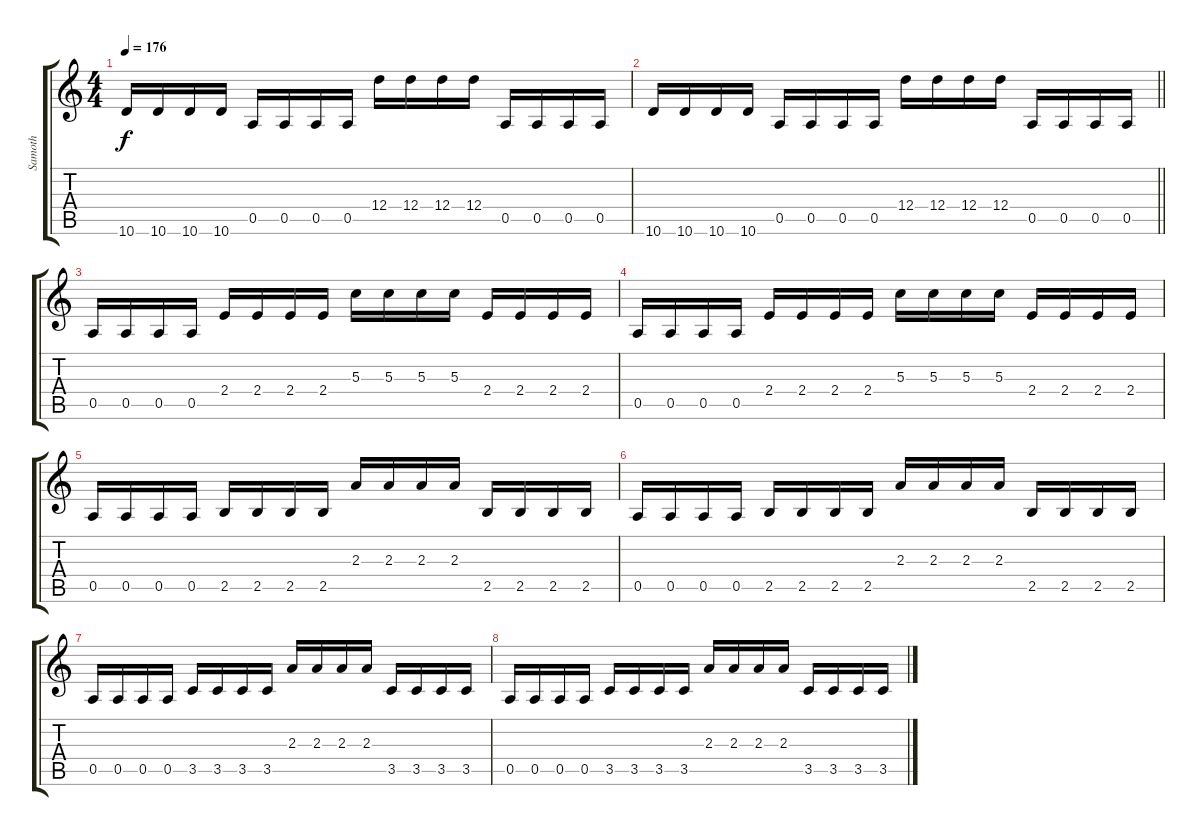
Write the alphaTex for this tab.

\track ("Samoth" "Samoth") {instrument overdrivenguitar}
\staff {score tabs}
\tuning (E4 B3 G3 D3 A2 E2) {hide}
\ts (4 4)
\tempo 176
\clef g2
\ks c
10.6.16{dy f} 10.6.16 10.6.16 10.6.16 0.5.16 0.5.16 0.5.16 0.5.16 12.4.16 12.4.16 12.4.16 12.4.16 0.5.16 0.5.16 0.5.16 0.5.16 |
\barLineRight lightlight
10.6.16 10.6.16 10.6.16 10.6.16 0.5.16 0.5.16 0.5.16 0.5.16 12.4.16 12.4.16 12.4.16 12.4.16 0.5.16 0.5.16 0.5.16 0.5.16 |
\section ("" "")
0.5.16 0.5.16 0.5.16 0.5.16 2.4.16 2.4.16 2.4.16 2.4.16 5.3.16 5.3.16 5.3.16 5.3.16 2.4.16 2.4.16 2.4.16 2.4.16 |
0.5.16 0.5.16 0.5.16 0.5.16 2.4.16 2.4.16 2.4.16 2.4.16 5.3.16 5.3.16 5.3.16 5.3.16 2.4.16 2.4.16 2.4.16 2.4.16 |
0.5.16 0.5.16 0.5.16 0.5.16 2.5.16 2.5.16 2.5.16 2.5.16 2.3.16 2.3.16 2.3.16 2.3.16 2.5.16 2.5.16 2.5.16 2.5.16 |
0.5.16 0.5.16 0.5.16 0.5.16 2.5.16 2.5.16 2.5.16 2.5.16 2.3.16 2.3.16 2.3.16 2.3.16 2.5.16 2.5.16 2.5.16 2.5.16 |
0.5.16 0.5.16 0.5.16 0.5.16 3.5.16 3.5.16 3.5.16 3.5.16 2.3.16 2.3.16 2.3.16 2.3.16 3.5.16 3.5.16 3.5.16 3.5.16 |
0.5.16 0.5.16 0.5.16 0.5.16 3.5.16 3.5.16 3.5.16 3.5.16 2.3.16 2.3.16 2.3.16 2.3.16 3.5.16 3.5.16 3.5.16 3.5.16
